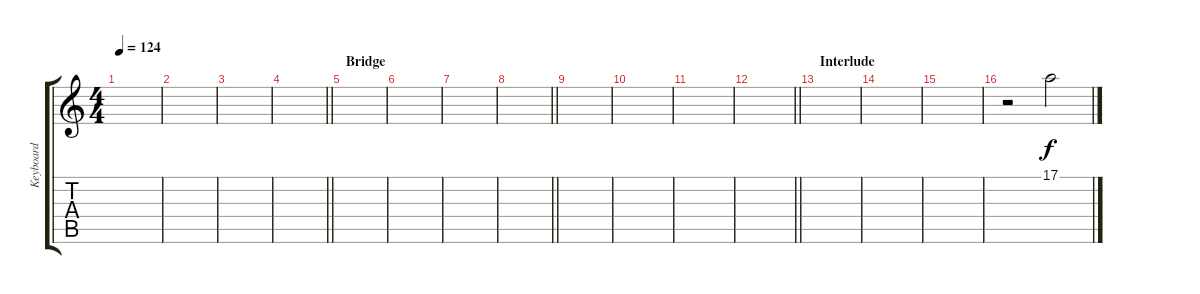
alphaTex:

\track ("Keyboard" "Keyboard") {instrument pad2warm}
\staff {score tabs}
\tuning (E4 B3 G3 D3 A2 D2) {hide}
\ts (4 4)
\tempo 124
\clef g2
\ks c
|
|
|
\barLineRight lightlight
|
\section ("" "Bridge")
|
|
|
\barLineRight lightlight
|
|
|
|
\barLineRight lightlight
|
\section ("" "Interlude")
|
|
|
r.2{instrument pad2warm} 17.1.2
